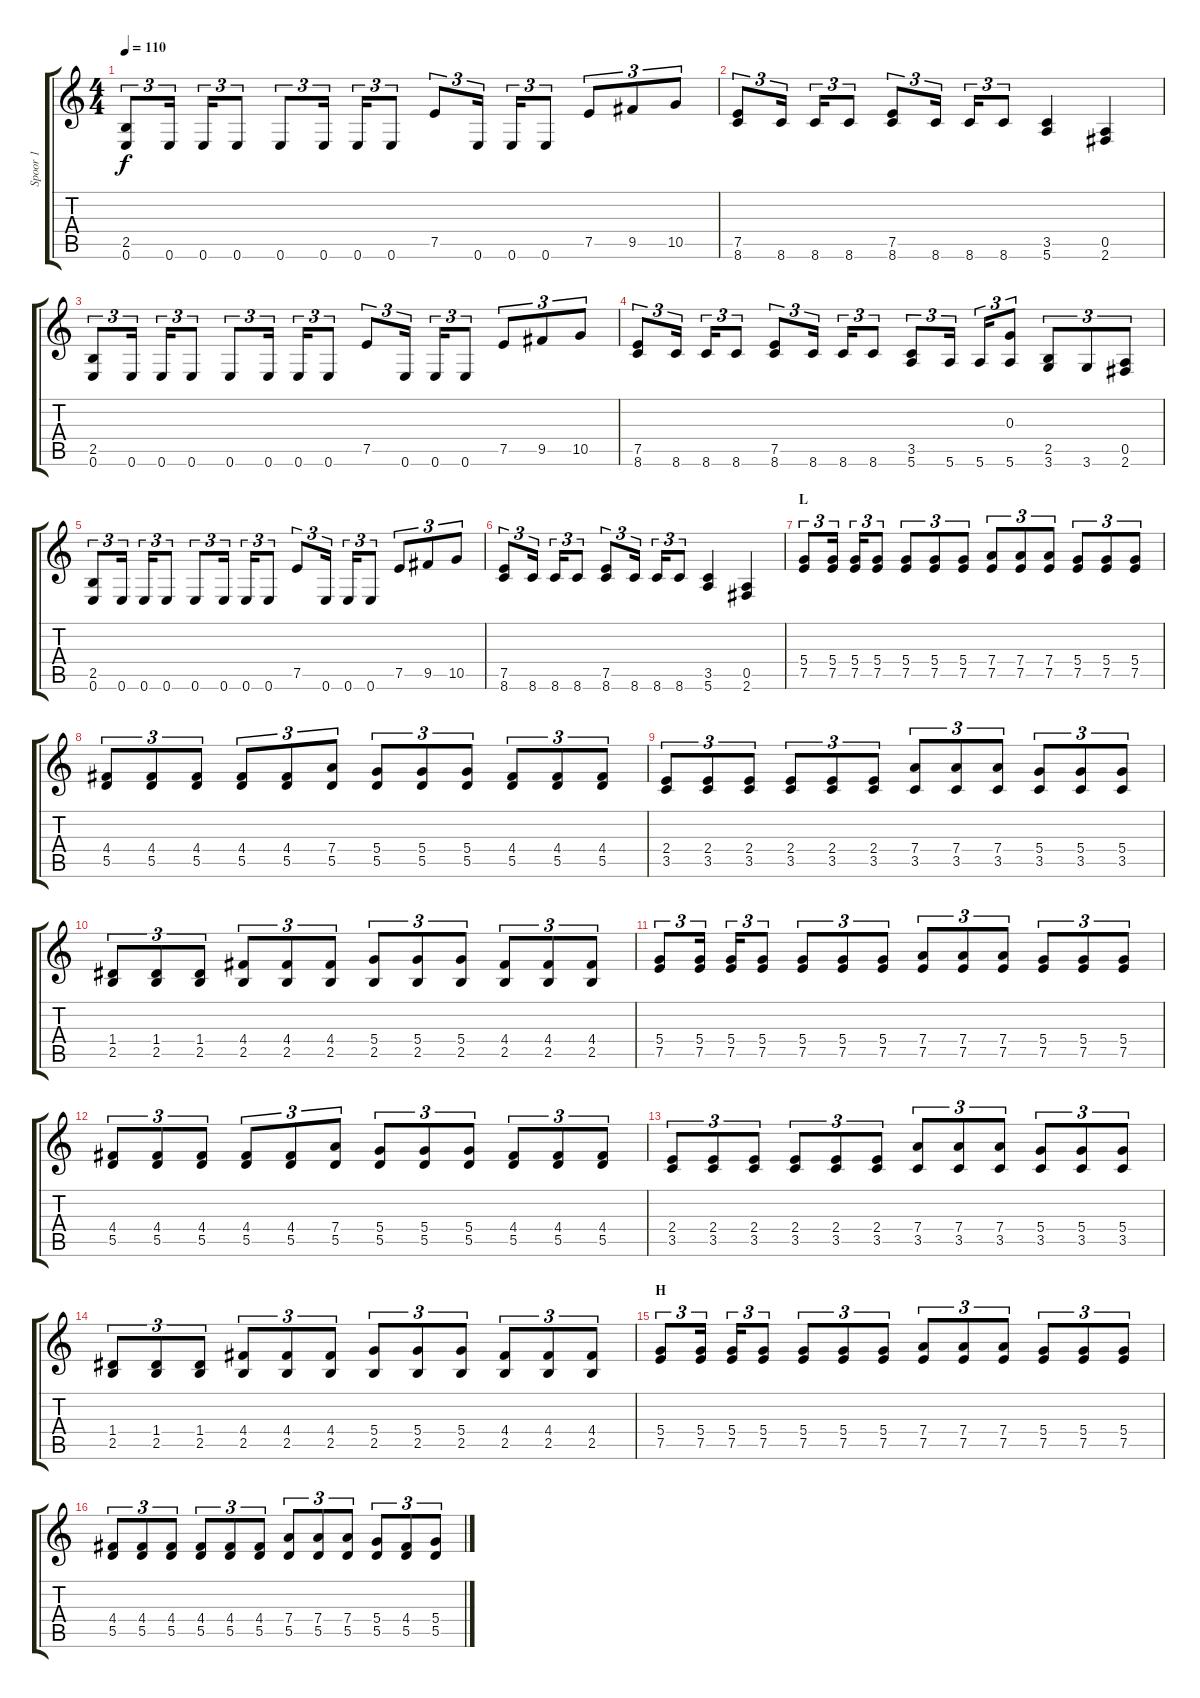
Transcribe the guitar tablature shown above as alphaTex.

\track ("Spoor 1" "Spoor 1") {instrument overdrivenguitar}
\staff {score tabs}
\tuning (E4 B3 G3 D3 A2 E2) {hide}
\ts (4 4)
\tempo 110
\clef g2
\ks c
(2.5 0.6).8{tu (3 2) dy f} 0.6.16{tu (3 2)} 0.6.16{tu (3 2)} 0.6.8{tu (3 2)} 0.6.8{tu (3 2)} 0.6.16{tu (3 2)} 0.6.16{tu (3 2)} 0.6.8{tu (3 2)} 7.5.8{tu (3 2)} 0.6.16{tu (3 2)} 0.6.16{tu (3 2)} 0.6.8{tu (3 2)} 7.5.8{tu (3 2)} 9.5.8{tu (3 2)} 10.5.8{tu (3 2)} |
(7.5 8.6).8{tu (3 2)} 8.6.16{tu (3 2)} 8.6.16{tu (3 2)} 8.6.8{tu (3 2)} (7.5 8.6).8{tu (3 2)} 8.6.16{tu (3 2)} 8.6.16{tu (3 2)} 8.6.8{tu (3 2)} (3.5 5.6).4 (0.5 2.6).4 |
(2.5 0.6).8{tu (3 2)} 0.6.16{tu (3 2)} 0.6.16{tu (3 2)} 0.6.8{tu (3 2)} 0.6.8{tu (3 2)} 0.6.16{tu (3 2)} 0.6.16{tu (3 2)} 0.6.8{tu (3 2)} 7.5.8{tu (3 2)} 0.6.16{tu (3 2)} 0.6.16{tu (3 2)} 0.6.8{tu (3 2)} 7.5.8{tu (3 2)} 9.5.8{tu (3 2)} 10.5.8{tu (3 2)} |
(7.5 8.6).8{tu (3 2)} 8.6.16{tu (3 2)} 8.6.16{tu (3 2)} 8.6.8{tu (3 2)} (7.5 8.6).8{tu (3 2)} 8.6.16{tu (3 2)} 8.6.16{tu (3 2)} 8.6.8{tu (3 2)} (3.5 5.6).8{tu (3 2)} 5.6.16{tu (3 2)} 5.6.16{tu (3 2)} (0.3 5.6).8{tu (3 2)} (2.5 3.6).8{tu (3 2)} 3.6.8{tu (3 2)} (0.5 2.6).8{tu (3 2)} |
(2.5 0.6).8{tu (3 2)} 0.6.16{tu (3 2)} 0.6.16{tu (3 2)} 0.6.8{tu (3 2)} 0.6.8{tu (3 2)} 0.6.16{tu (3 2)} 0.6.16{tu (3 2)} 0.6.8{tu (3 2)} 7.5.8{tu (3 2)} 0.6.16{tu (3 2)} 0.6.16{tu (3 2)} 0.6.8{tu (3 2)} 7.5.8{tu (3 2)} 9.5.8{tu (3 2)} 10.5.8{tu (3 2)} |
(7.5 8.6).8{tu (3 2)} 8.6.16{tu (3 2)} 8.6.16{tu (3 2)} 8.6.8{tu (3 2)} (7.5 8.6).8{tu (3 2)} 8.6.16{tu (3 2)} 8.6.16{tu (3 2)} 8.6.8{tu (3 2)} (3.5 5.6).4 (0.5 2.6).4 |
\section ("" "L")
(5.4 7.5).8{tu (3 2)} (5.4 7.5).16{tu (3 2)} (5.4 7.5).16{tu (3 2)} (5.4 7.5).8{tu (3 2)} (5.4 7.5).8{tu (3 2)} (5.4 7.5).8{tu (3 2)} (5.4 7.5).8{tu (3 2)} (7.4 7.5).8{tu (3 2)} (7.4 7.5).8{tu (3 2)} (7.4 7.5).8{tu (3 2)} (5.4 7.5).8{tu (3 2)} (5.4 7.5).8{tu (3 2)} (5.4 7.5).8{tu (3 2)} |
(4.4 5.5).8{tu (3 2)} (4.4 5.5).8{tu (3 2)} (4.4 5.5).8{tu (3 2)} (4.4 5.5).8{tu (3 2)} (4.4 5.5).8{tu (3 2)} (7.4 5.5).8{tu (3 2)} (5.4 5.5).8{tu (3 2)} (5.4 5.5).8{tu (3 2)} (5.4 5.5).8{tu (3 2)} (4.4 5.5).8{tu (3 2)} (4.4 5.5).8{tu (3 2)} (4.4 5.5).8{tu (3 2)} |
(2.4 3.5).8{tu (3 2)} (2.4 3.5).8{tu (3 2)} (2.4 3.5).8{tu (3 2)} (2.4 3.5).8{tu (3 2)} (2.4 3.5).8{tu (3 2)} (2.4 3.5).8{tu (3 2)} (7.4 3.5).8{tu (3 2)} (7.4 3.5).8{tu (3 2)} (7.4 3.5).8{tu (3 2)} (5.4 3.5).8{tu (3 2)} (5.4 3.5).8{tu (3 2)} (5.4 3.5).8{tu (3 2)} |
(1.4 2.5).8{tu (3 2)} (1.4 2.5).8{tu (3 2)} (1.4 2.5).8{tu (3 2)} (4.4 2.5).8{tu (3 2)} (4.4 2.5).8{tu (3 2)} (4.4 2.5).8{tu (3 2)} (5.4 2.5).8{tu (3 2)} (5.4 2.5).8{tu (3 2)} (5.4 2.5).8{tu (3 2)} (4.4 2.5).8{tu (3 2)} (4.4 2.5).8{tu (3 2)} (4.4 2.5).8{tu (3 2)} |
(5.4 7.5).8{tu (3 2)} (5.4 7.5).16{tu (3 2)} (5.4 7.5).16{tu (3 2)} (5.4 7.5).8{tu (3 2)} (5.4 7.5).8{tu (3 2)} (5.4 7.5).8{tu (3 2)} (5.4 7.5).8{tu (3 2)} (7.4 7.5).8{tu (3 2)} (7.4 7.5).8{tu (3 2)} (7.4 7.5).8{tu (3 2)} (5.4 7.5).8{tu (3 2)} (5.4 7.5).8{tu (3 2)} (5.4 7.5).8{tu (3 2)} |
(4.4 5.5).8{tu (3 2)} (4.4 5.5).8{tu (3 2)} (4.4 5.5).8{tu (3 2)} (4.4 5.5).8{tu (3 2)} (4.4 5.5).8{tu (3 2)} (7.4 5.5).8{tu (3 2)} (5.4 5.5).8{tu (3 2)} (5.4 5.5).8{tu (3 2)} (5.4 5.5).8{tu (3 2)} (4.4 5.5).8{tu (3 2)} (4.4 5.5).8{tu (3 2)} (4.4 5.5).8{tu (3 2)} |
(2.4 3.5).8{tu (3 2)} (2.4 3.5).8{tu (3 2)} (2.4 3.5).8{tu (3 2)} (2.4 3.5).8{tu (3 2)} (2.4 3.5).8{tu (3 2)} (2.4 3.5).8{tu (3 2)} (7.4 3.5).8{tu (3 2)} (7.4 3.5).8{tu (3 2)} (7.4 3.5).8{tu (3 2)} (5.4 3.5).8{tu (3 2)} (5.4 3.5).8{tu (3 2)} (5.4 3.5).8{tu (3 2)} |
(1.4 2.5).8{tu (3 2)} (1.4 2.5).8{tu (3 2)} (1.4 2.5).8{tu (3 2)} (4.4 2.5).8{tu (3 2)} (4.4 2.5).8{tu (3 2)} (4.4 2.5).8{tu (3 2)} (5.4 2.5).8{tu (3 2)} (5.4 2.5).8{tu (3 2)} (5.4 2.5).8{tu (3 2)} (4.4 2.5).8{tu (3 2)} (4.4 2.5).8{tu (3 2)} (4.4 2.5).8{tu (3 2)} |
\section ("" "H")
(5.4 7.5).8{tu (3 2)} (5.4 7.5).16{tu (3 2)} (5.4 7.5).16{tu (3 2)} (5.4 7.5).8{tu (3 2)} (5.4 7.5).8{tu (3 2)} (5.4 7.5).8{tu (3 2)} (5.4 7.5).8{tu (3 2)} (7.4 7.5).8{tu (3 2)} (7.4 7.5).8{tu (3 2)} (7.4 7.5).8{tu (3 2)} (5.4 7.5).8{tu (3 2)} (5.4 7.5).8{tu (3 2)} (5.4 7.5).8{tu (3 2)} |
(4.4 5.5).8{tu (3 2)} (4.4 5.5).8{tu (3 2)} (4.4 5.5).8{tu (3 2)} (4.4 5.5).8{tu (3 2)} (4.4 5.5).8{tu (3 2)} (4.4 5.5).8{tu (3 2)} (7.4 5.5).8{tu (3 2)} (7.4 5.5).8{tu (3 2)} (7.4 5.5).8{tu (3 2)} (5.4 5.5).8{tu (3 2)} (4.4 5.5).8{tu (3 2)} (5.4 5.5).8{tu (3 2)}
